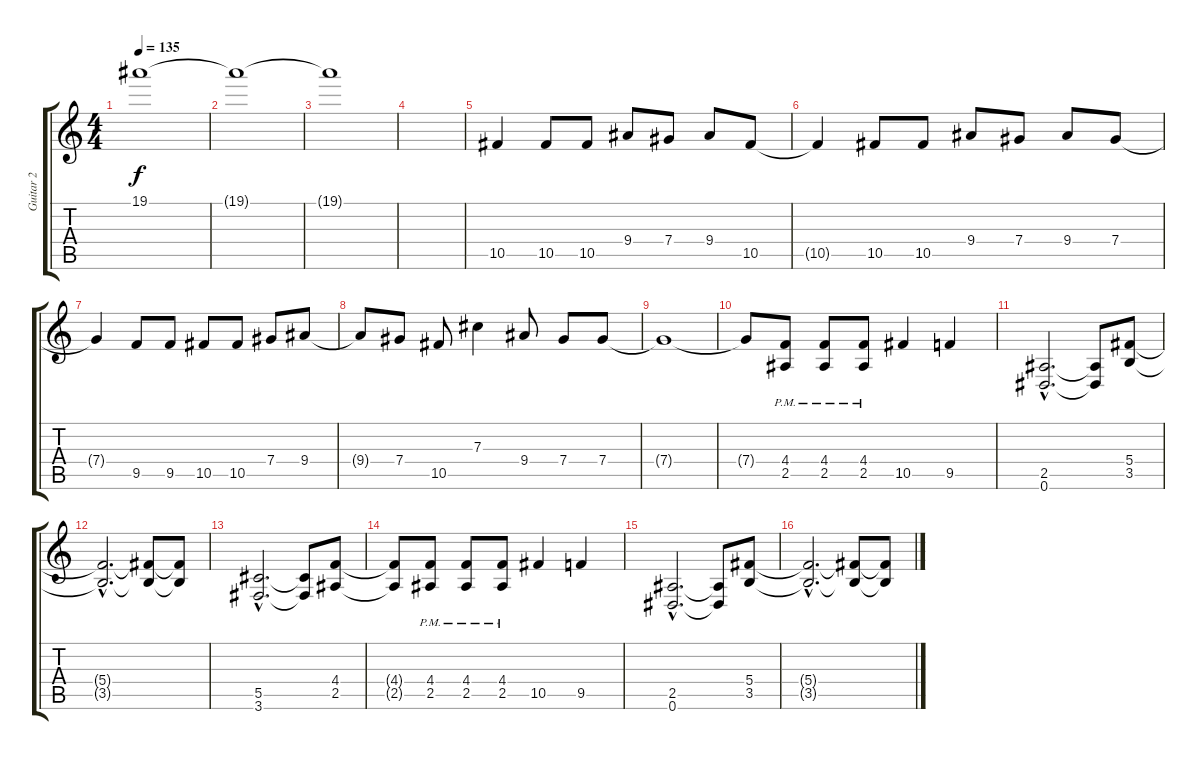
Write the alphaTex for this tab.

\track ("Guitar 2" "Guitar 2") {instrument distortionguitar}
\staff {score tabs}
\tuning (Eb4 Bb3 Gb3 Db3 Ab2 Eb2) {hide}
\ts (4 4)
\tempo 135
\clef g2
\ks c
19.1.1{dy f volume 0} |
19.1{t}.1 |
19.1{t}.1 |
|
10.5.4{volume 13} 10.5.8 10.5.8 9.4.8 7.4.8 9.4.8 10.5.8 |
10.5{t}.4 10.5.8 10.5.8 9.4.8 7.4.8 9.4.8 7.4.8 |
7.4{t}.4 9.5.8 9.5.8 10.5.8 10.5.8 7.4.8 9.4.8 |
9.4{t}.8 7.4.8 10.5.8 7.3.4 9.4.8 7.4.8 7.4.8 |
7.4{t}.1 |
7.4{t}.8 (4.4{pm} 2.5{pm}).8 (4.4{pm} 2.5{pm}).8 (4.4{pm} 2.5{pm}).8 10.5.4 9.5.4 |
(2.5{hac} 0.6{hac}).2{d} (2.5{t} 0.6{t}).8 (5.4 3.5).8 |
(5.4{hac t} 3.5{hac t}).2{d} (5.4{t} 3.5{t}).8 (5.4{t} 3.5{t}).8 |
(5.5{hac} 3.6{hac}).2{d} (5.5{t} 3.6{t}).8 (4.4 2.5).8 |
(4.4{t} 2.5{t}).8 (4.4{pm} 2.5{pm}).8 (4.4{pm} 2.5{pm}).8 (4.4{pm} 2.5{pm}).8 10.5.4 9.5.4 |
(2.5{hac} 0.6{hac}).2{d} (2.5{t} 0.6{t}).8 (5.4 3.5).8 |
(5.4{hac t} 3.5{hac t}).2{d} (5.4{t} 3.5{t}).8 (5.4{t} 3.5{t}).8
